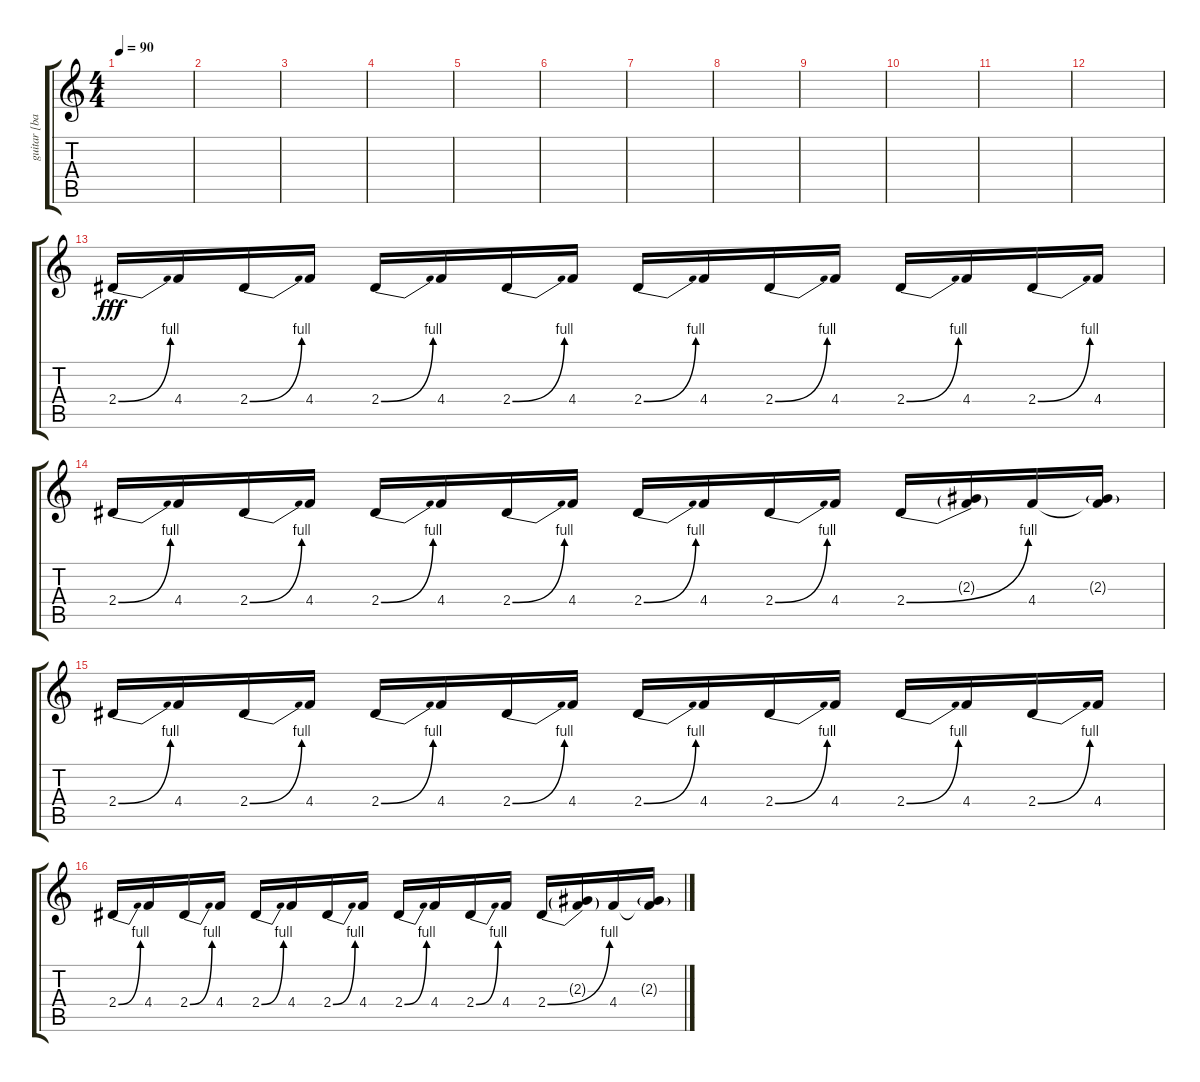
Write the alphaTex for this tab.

\track ("guitar [back]" "guitar [ba") {instrument distortionguitar}
\staff {score tabs}
\tuning (Eb4 Bb3 Gb3 Db3 Ab2 Eb2) {hide}
\ts (4 4)
\tempo 90
\clef g2
\ks c
|
|
|
|
|
|
|
|
|
|
|
|
2.4{be (bend 0 0 60 4)}.16{dy fff} 4.4.16 2.4{be (bend 0 0 60 4)}.16 4.4.16 2.4{be (bend 0 0 60 4)}.16 4.4.16 2.4{be (bend 0 0 60 4)}.16 4.4.16 2.4{be (bend 0 0 60 4)}.16 4.4.16 2.4{be (bend 0 0 60 4)}.16 4.4.16 2.4{be (bend 0 0 60 4)}.16 4.4.16 2.4{be (bend 0 0 60 4)}.16 4.4.16 |
2.4{be (bend 0 0 60 4)}.16 4.4.16 2.4{be (bend 0 0 60 4)}.16 4.4.16 2.4{be (bend 0 0 60 4)}.16 4.4.16 2.4{be (bend 0 0 60 4)}.16 4.4.16 2.4{be (bend 0 0 60 4)}.16 4.4.16 2.4{be (bend 0 0 60 4)}.16 4.4.16 2.4{be (bend 0 0 60 4)}.16 (2.3{g} 2.4{t}).16 4.4.16 (2.3{g} 4.4{t}).16 |
2.4{be (bend 0 0 60 4)}.16 4.4.16 2.4{be (bend 0 0 60 4)}.16 4.4.16 2.4{be (bend 0 0 60 4)}.16 4.4.16 2.4{be (bend 0 0 60 4)}.16 4.4.16 2.4{be (bend 0 0 60 4)}.16 4.4.16 2.4{be (bend 0 0 60 4)}.16 4.4.16 2.4{be (bend 0 0 60 4)}.16 4.4.16 2.4{be (bend 0 0 60 4)}.16 4.4.16 |
2.4{be (bend 0 0 60 4)}.16 4.4.16 2.4{be (bend 0 0 60 4)}.16 4.4.16 2.4{be (bend 0 0 60 4)}.16 4.4.16 2.4{be (bend 0 0 60 4)}.16 4.4.16 2.4{be (bend 0 0 60 4)}.16 4.4.16 2.4{be (bend 0 0 60 4)}.16 4.4.16 2.4{be (bend 0 0 60 4)}.16 (2.3{g} 2.4{t}).16 4.4.16 (2.3{g} 4.4{t}).16
